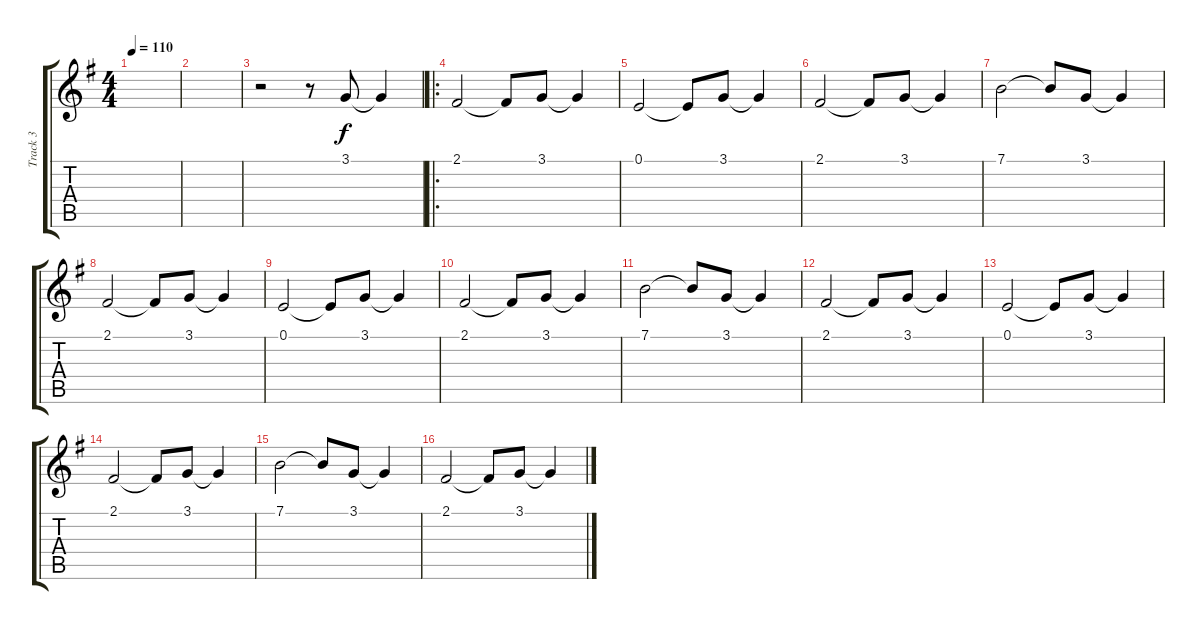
\track ("Track 3" "Track 3") {instrument voiceoohs}
\staff {score tabs}
\tuning (E4 B3 G3 D3 A2 E2) {hide}
\ts (4 4)
\tempo 110
\clef g2
\ks eminor
|
|
r.2 r.8 3.1.8 3.1{t}.4 |
\ro
2.1.2 2.1{t}.8 3.1.8 3.1{t}.4 |
0.1.2 0.1{t}.8 3.1.8 3.1{t}.4 |
2.1.2 2.1{t}.8 3.1.8 3.1{t}.4 |
7.1.2 7.1{t}.8 3.1.8 3.1{t}.4 |
2.1.2 2.1{t}.8 3.1.8 3.1{t}.4 |
0.1.2 0.1{t}.8 3.1.8 3.1{t}.4 |
2.1.2 2.1{t}.8 3.1.8 3.1{t}.4 |
7.1.2 7.1{t}.8 3.1.8 3.1{t}.4 |
2.1.2 2.1{t}.8 3.1.8 3.1{t}.4 |
0.1.2 0.1{t}.8 3.1.8 3.1{t}.4 |
2.1.2 2.1{t}.8 3.1.8 3.1{t}.4 |
7.1.2 7.1{t}.8 3.1.8 3.1{t}.4 |
2.1.2 2.1{t}.8 3.1.8 3.1{t}.4
